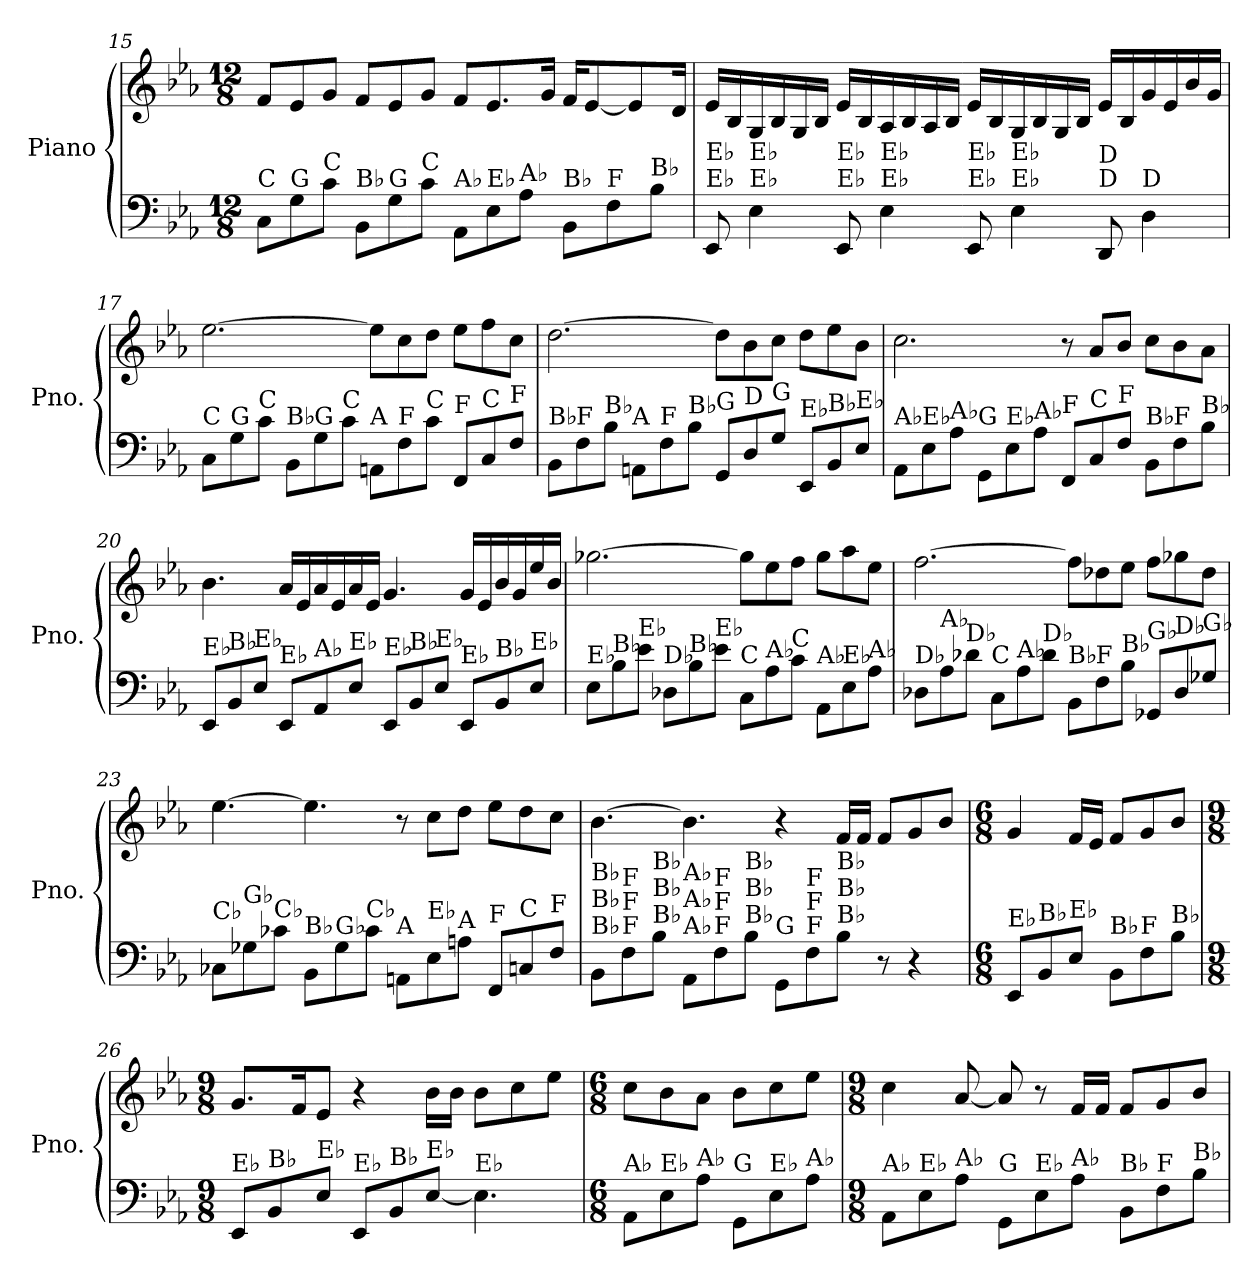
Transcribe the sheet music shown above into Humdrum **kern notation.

**kern	**kern
*part1	*part1
*staff2	*staff1
*I"Piano	*
*I'Pno.	*
*clefF4	*clefG2
*k[b-e-a-]	*k[b-e-a-]
*M12/8	*M12/8
=15	=15
!LO:TX:a:t=C	!
8C\L	8f/L
!LO:TX:a:t=G	!
8G\	8e-/
!LO:TX:a:t=C	!
8c\J	8g/J
!LO:TX:a:t=B♭	!
8BB-\L	8f/L
!LO:TX:a:t=G	!
8G\	8e-/
!LO:TX:a:t=C	!
8c\J	8g/J
!LO:TX:a:t=A♭	!
8AA-\L	8f/L
!LO:TX:a:t=E♭	!
8E-\	8.e-/
!LO:TX:a:t=A♭	!
8A-\J	.
.	16g/Jk
!LO:TX:a:t=B♭	!
8BB-\L	16f/KL
.	[8e-/
!LO:TX:a:t=F	!
8F\	.
.	8e-/]
!LO:TX:a:t=B♭	!
8B-\J	.
.	16d/Jk
!!LO:PB:g=z
=16	=16
!LO:TX:a:t=E♭	!
!LO:TX:a:t=E♭	!
8EE-/	16e-/LL
.	16B-/
!LO:TX:a:t=E♭	!
!LO:TX:a:t=E♭	!
4E-\	16G/
.	16B-/
.	16G/
.	16B-/JJ
!LO:TX:a:t=E♭	!
!LO:TX:a:t=E♭	!
8EE-/	16e-/LL
.	16B-/
!LO:TX:a:t=E♭	!
!LO:TX:a:t=E♭	!
4E-\	16A-/
.	16B-/
.	16A-/
.	16B-/JJ
!LO:TX:a:t=E♭	!
!LO:TX:a:t=E♭	!
8EE-/	16e-/LL
.	16B-/
!LO:TX:a:t=E♭	!
!LO:TX:a:t=E♭	!
4E-\	16G/
.	16B-/
.	16G/
.	16B-/JJ
!LO:TX:a:t=D	!
!LO:TX:a:t=D	!
8DD/	16e-/LL
.	16B-/
!LO:TX:a:t=D	!
4D\	16g/
.	16e-/
.	16b-/
.	16g/JJ
=17	=17
!LO:TX:a:t=C	!
8C\L	[2.ee-\
!LO:TX:a:t=G	!
8G\	.
!LO:TX:a:t=C	!
8c\J	.
!LO:TX:a:t=B♭	!
8BB-\L	.
!LO:TX:a:t=G	!
8G\	.
!LO:TX:a:t=C	!
8c\J	.
!LO:TX:a:t=A	!
8AAn\L	8ee-\L]
!LO:TX:a:t=F	!
8F\	8cc\
!LO:TX:a:t=C	!
8c\J	8dd\J
!LO:TX:a:t=F	!
8FF/L	8ee-\L
!LO:TX:a:t=C	!
8C/	8ff\
!LO:TX:a:t=F	!
8F/J	8cc\J
!!LO:LB:g=z
=18	=18
!LO:TX:a:t=B♭	!
8BB-\L	[2.dd\
!LO:TX:a:t=F	!
8F\	.
!LO:TX:a:t=B♭	!
8B-\J	.
!LO:TX:a:t=A	!
8AAn\L	.
!LO:TX:a:t=F	!
8F\	.
!LO:TX:a:t=B♭	!
8B-\J	.
!LO:TX:a:t=G	!
8GG/L	8dd\L]
!LO:TX:a:t=D	!
8D/	8b-\
!LO:TX:a:t=G	!
8G/J	8cc\J
!LO:TX:a:t=E♭	!
8EE-/L	8dd\L
!LO:TX:a:t=B♭	!
8BB-/	8ee-\
!LO:TX:a:t=E♭	!
8E-/J	8b-\J
=19	=19
!LO:TX:a:t=A♭	!
8AA-\L	2.cc\
!LO:TX:a:t=E♭	!
8E-\	.
!LO:TX:a:t=A♭	!
8A-\J	.
!LO:TX:a:t=G	!
8GG\L	.
!LO:TX:a:t=E♭	!
8E-\	.
!LO:TX:a:t=A♭	!
8A-\J	.
!LO:TX:a:t=F	!
8FF/L	8r
!LO:TX:a:t=C	!
8C/	8a-/L
!LO:TX:a:t=F	!
8F/J	8b-/J
!LO:TX:a:t=B♭	!
8BB-\L	8cc\L
!LO:TX:a:t=F	!
8F\	8b-\
!LO:TX:a:t=B♭	!
8B-\J	8a-\J
!!LO:LB:g=z
=20	=20
!LO:TX:a:t=E♭	!
8EE-/L	4.b-\
!LO:TX:a:t=B♭	!
8BB-/	.
!LO:TX:a:t=E♭	!
8E-/J	.
!LO:TX:a:t=E♭	!
8EE-/L	16a-/LL
.	16e-/
!LO:TX:a:t=A♭	!
8AA-/	16a-/
.	16e-/
!LO:TX:a:t=E♭	!
8E-/J	16a-/
.	16e-/JJ
!LO:TX:a:t=E♭	!
8EE-/L	4.g/
!LO:TX:a:t=B♭	!
8BB-/	.
!LO:TX:a:t=E♭	!
8E-/J	.
!LO:TX:a:t=E♭	!
8EE-/L	16g/LL
.	16e-/
!LO:TX:a:t=B♭	!
8BB-/	16b-/
.	16g/
!LO:TX:a:t=E♭	!
8E-/J	16ee-/
.	16b-/JJ
=21	=21
!LO:TX:a:t=E♭	!
8E-\L	[2.gg-X\
!LO:TX:a:t=B♭	!
8B-\	.
!LO:TX:a:t=E♭	!
8e-\J	.
!LO:TX:a:t=D♭	!
8D-X\L	.
!LO:TX:a:t=B♭	!
8B-\	.
!LO:TX:a:t=E♭	!
8e-\J	.
!LO:TX:a:t=C	!
8C\L	8gg-\L]
!LO:TX:a:t=A♭	!
8A-\	8ee-\
!LO:TX:a:t=C	!
8c\J	8ff\J
!LO:TX:a:t=A♭	!
8AA-\L	8gg-\L
!LO:TX:a:t=E♭	!
8E-\	8aa-\
!LO:TX:a:t=A♭	!
8A-\J	8ee-\J
!!LO:LB:g=z
=22	=22
!LO:TX:a:t=D♭	!
8D-X\L	[2.ff\
!LO:TX:a:t=A♭	!
8A-\	.
!LO:TX:a:t=D♭	!
8d-X\J	.
!LO:TX:a:t=C	!
8C\L	.
!LO:TX:a:t=A♭	!
8A-\	.
!LO:TX:a:t=D♭	!
8d-\J	.
!LO:TX:a:t=B♭	!
8BB-\L	8ff\L]
!LO:TX:a:t=F	!
8F\	8dd-X\
!LO:TX:a:t=B♭	!
8B-\J	8ee-\J
!LO:TX:a:t=G♭	!
8GG-X/L	8ff\L
!LO:TX:a:t=D♭	!
8D-/	8gg-X\
!LO:TX:a:t=G♭	!
8G-X/J	8dd-\J
=23	=23
!LO:TX:a:t=C♭	!
8C-X\L	[4.ee-\
!LO:TX:a:t=G♭	!
8G-X\	.
!LO:TX:a:t=C♭	!
8c-X\J	.
!LO:TX:a:t=B♭	!
8BB-\L	4.ee-\]
!LO:TX:a:t=G♭	!
8G-\	.
!LO:TX:a:t=C♭	!
8c-\J	.
!LO:TX:a:t=A	!
8AAn\L	8r
!LO:TX:a:t=E♭	!
8E-\	8cc\L
!LO:TX:a:t=A	!
8An\J	8dd\J
!LO:TX:a:t=F	!
8FF/L	8ee-\L
!LO:TX:a:t=C	!
8Cn/	8dd\
!LO:TX:a:t=F	!
8F/J	8cc\J
!!LO:LB:g=z
=24	=24
!LO:TX:a:t=B♭	!
!LO:TX:a:t=B♭	!
!LO:TX:a:t=B♭	!
8BB-\L	[4.b-\
!LO:TX:a:t=F	!
!LO:TX:a:t=F	!
!LO:TX:a:t=F	!
8F\	.
!LO:TX:a:t=B♭	!
!LO:TX:a:t=B♭	!
!LO:TX:a:t=B♭	!
8B-\J	.
!LO:TX:a:t=A♭	!
!LO:TX:a:t=A♭	!
!LO:TX:a:t=A♭	!
8AA-\L	4.b-\]
!LO:TX:a:t=F	!
!LO:TX:a:t=F	!
!LO:TX:a:t=F	!
8F\	.
!LO:TX:a:t=B♭	!
!LO:TX:a:t=B♭	!
!LO:TX:a:t=B♭	!
8B-\J	.
!LO:TX:a:t=G	!
8GG\L	4r
!LO:TX:a:t=F	!
!LO:TX:a:t=F	!
!LO:TX:a:t=F	!
8F\	.
!LO:TX:a:t=B♭	!
!LO:TX:a:t=B♭	!
!LO:TX:a:t=B♭	!
8B-\J	16f/LL
.	16f/JJ
8r	8f/L
4r	8g/
.	8b-/J
=25	=25
*M6/8	*M6/8
!LO:TX:a:t=E♭	!
8EE-/L	4g/
!LO:TX:a:t=B♭	!
8BB-/	.
!LO:TX:a:t=E♭	!
8E-/J	16f/LL
.	16e-/JJ
!LO:TX:a:t=B♭	!
8BB-\L	8f/L
!LO:TX:a:t=F	!
8F\	8g/
!LO:TX:a:t=B♭	!
8B-\J	8b-/J
=26	=26
*M9/8	*M9/8
!LO:TX:a:t=E♭	!
8EE-/L	8.g/L
!LO:TX:a:t=B♭	!
8BB-/	.
.	16f/K
!LO:TX:a:t=E♭	!
8E-/J	8e-/J
!LO:TX:a:t=E♭	!
8EE-/L	4r
!LO:TX:a:t=B♭	!
8BB-/	.
!LO:TX:a:t=E♭	!
[8E-/J	16b-\LL
.	16b-\JJ
!LO:TX:a:t=E♭	!
4.E-\]	8b-\L
.	8cc\
.	8ee-\J
!!LO:LB:g=z
=27	=27
*M6/8	*M6/8
!LO:TX:a:t=A♭	!
8AA-\L	8cc\L
!LO:TX:a:t=E♭	!
8E-\	8b-\
!LO:TX:a:t=A♭	!
8A-\J	8a-\J
!LO:TX:a:t=G	!
8GG\L	8b-\L
!LO:TX:a:t=E♭	!
8E-\	8cc\
!LO:TX:a:t=A♭	!
8A-\J	8ee-\J
=28	=28
*M9/8	*M9/8
!LO:TX:a:t=A♭	!
8AA-\L	4cc\
!LO:TX:a:t=E♭	!
8E-\	.
!LO:TX:a:t=A♭	!
8A-\J	[8a-/
!LO:TX:a:t=G	!
8GG\L	8a-/]
!LO:TX:a:t=E♭	!
8E-\	8r
!LO:TX:a:t=A♭	!
8A-\J	16f/LL
.	16f/JJ
!LO:TX:a:t=B♭	!
8BB-\L	8f/L
!LO:TX:a:t=F	!
8F\	8g/
!LO:TX:a:t=B♭	!
8B-\J	8b-/J
=	=
*-	*-
